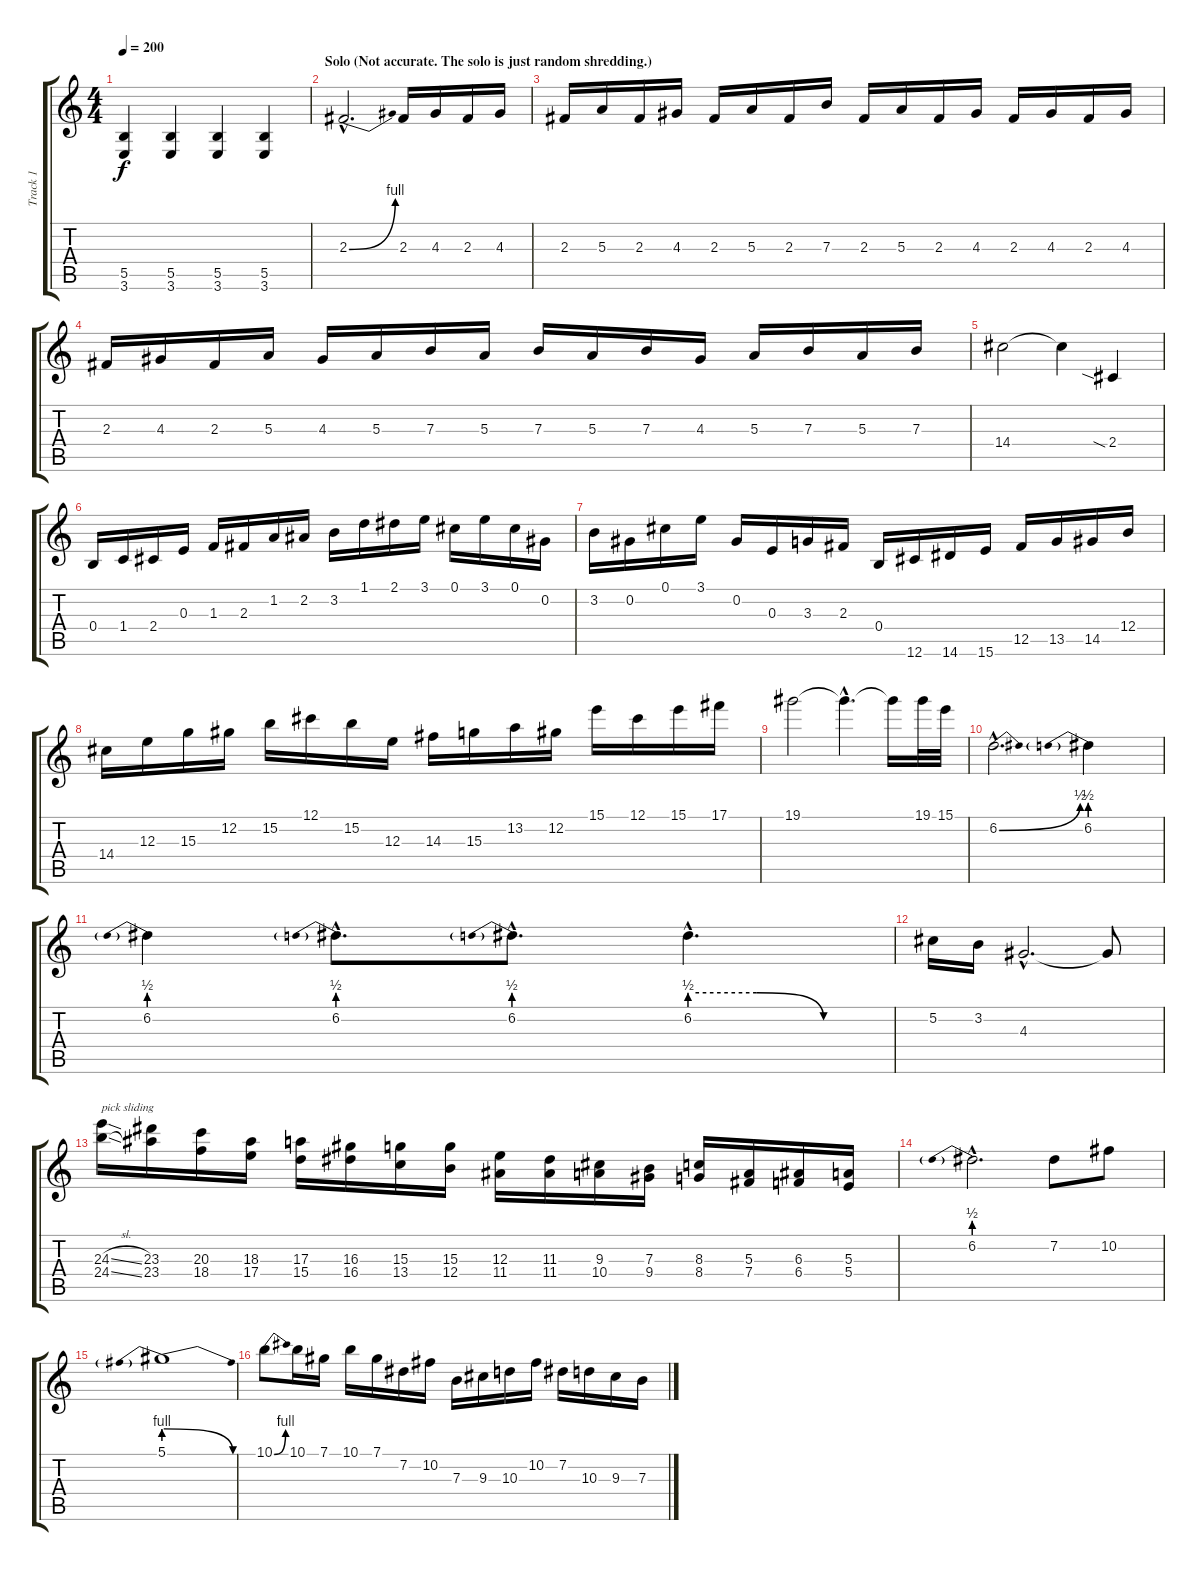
\track ("Track 1" "Track 1") {instrument distortionguitar}
\staff {score tabs}
\tuning (Db4 Ab3 E3 B2 Gb2 Db2) {hide}
\ts (4 4)
\tempo 200
\clef g2
\ks c
(5.5 3.6).4{dy f} (5.5 3.6).4 (5.5 3.6).4 (5.5 3.6).4 |
\section ("" "Solo (Not accurate. The solo is just random shredding.)")
2.3{be (bend 0 0 60 4) hac}.2{d} 2.3.16 4.3.16 2.3.16 4.3.16 |
2.3.16 5.3.16 2.3.16 4.3.16 2.3.16 5.3.16 2.3.16 7.3.16 2.3.16 5.3.16 2.3.16 4.3.16 2.3.16 4.3.16 2.3.16 4.3.16 |
2.3.16 4.3.16 2.3.16 5.3.16 4.3.16 5.3.16 7.3.16 5.3.16 7.3.16 5.3.16 7.3.16 4.3.16 5.3.16 7.3.16 5.3.16 7.3.16 |
14.4.2 14.4{t}.4 2.4{sia}.4 |
0.4.16 1.4.16 2.4.16 0.3.16 1.3.16 2.3.16 1.2.16 2.2.16 3.2.16 1.1.16 2.1.16 3.1.16 0.1.16 3.1.16 0.1.16 0.2.16 |
3.2.16 0.2.16 0.1.16 3.1.16 0.2.16 0.3.16 3.3.16 2.3.16 0.4.16 12.6.16 14.6.16 15.6.16 12.5.16 13.5.16 14.5.16 12.4.16 |
14.4.16 12.3.16 15.3.16 12.2.16 15.2.16 12.1.16 15.2.16 12.3.16 14.3.16 15.3.16 13.2.16 12.2.16 15.1.16 12.1.16 15.1.16 17.1.16 |
19.1.2 19.1{hac t}.4{d} 19.1{t}.16 19.1.32 15.1.32 |
6.2{be (bend 0 0 60 2) hac}.2{d} 6.2{be (prebend 0 2 60 2)}.4 |
6.2{be (prebend 0 2 60 2)}.4 6.2{be (prebend 0 2 60 2) hac}.8{d} 6.2{be (prebend 0 2 60 2) hac}.8{d} 6.2{be (custom 0 2 20 2 40 0 60 0) hac}.4{d} |
5.2.16 3.2.16 4.3{hac}.2{d} 4.3{t}.8 |
(24.3{sl} 24.4{sl}).16{txt "pick sliding" instrument guitarfretnoise} (23.3 23.4).16 (20.3 18.4).16 (18.3 17.4).16 (17.3 15.4).16 (16.3 16.4).16 (15.3 13.4).16 (15.3 12.4).16 (12.3 11.4).16 (11.3 11.4).16 (9.3 10.4).16 (7.3 9.4).16 (8.3 8.4).16 (5.3 7.4).16 (6.3 6.4).16 (5.3 5.4).16 |
6.2{be (prebend 0 2 60 2) hac}.2{d instrument distortionguitar} 7.2.8 10.2.8 |
5.1{be (prebendrelease 0 4 60 0)}.1 |
10.1{be (bend 0 0 60 4)}.8 10.1.16 7.1.16 10.1.16 7.1.16 7.2.16 10.2.16 7.3.16 9.3.16 10.3.16 10.2.16 7.2.16 10.3.16 9.3.16 7.3.16
